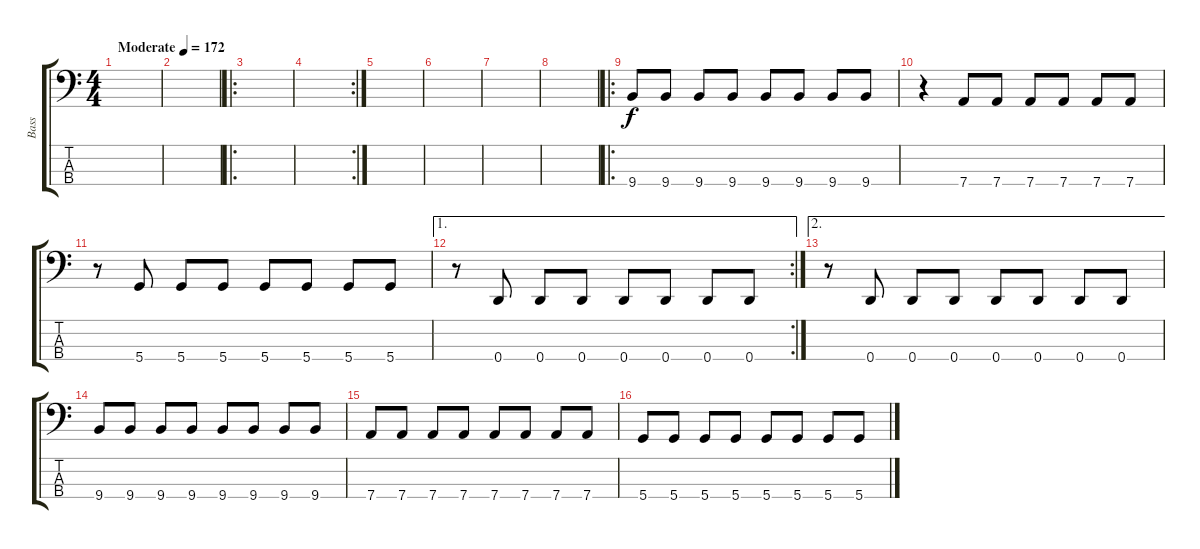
\track ("Bass" "Bass") {instrument electricbasspick}
\staff {score tabs}
\tuning (G2 D2 A1 D1) {hide}
\ts (4 4)
\tempo (172 "Moderate")
\clef f4
\ks c
|
|
\ro
|
\rc 2
|
|
|
|
|
\ro
9.4.8 9.4.8 9.4.8 9.4.8 9.4.8 9.4.8 9.4.8 9.4.8 |
r.4 7.4.8 7.4.8 7.4.8 7.4.8 7.4.8 7.4.8 |
r.8 5.4.8 5.4.8 5.4.8 5.4.8 5.4.8 5.4.8 5.4.8 |
\ae 1
\rc 2
r.8 0.4.8 0.4.8 0.4.8 0.4.8 0.4.8 0.4.8 0.4.8 |
\ae 2
r.8 0.4.8 0.4.8 0.4.8 0.4.8 0.4.8 0.4.8 0.4.8 |
9.4.8 9.4.8 9.4.8 9.4.8 9.4.8 9.4.8 9.4.8 9.4.8 |
7.4.8 7.4.8 7.4.8 7.4.8 7.4.8 7.4.8 7.4.8 7.4.8 |
5.4.8 5.4.8 5.4.8 5.4.8 5.4.8 5.4.8 5.4.8 5.4.8
